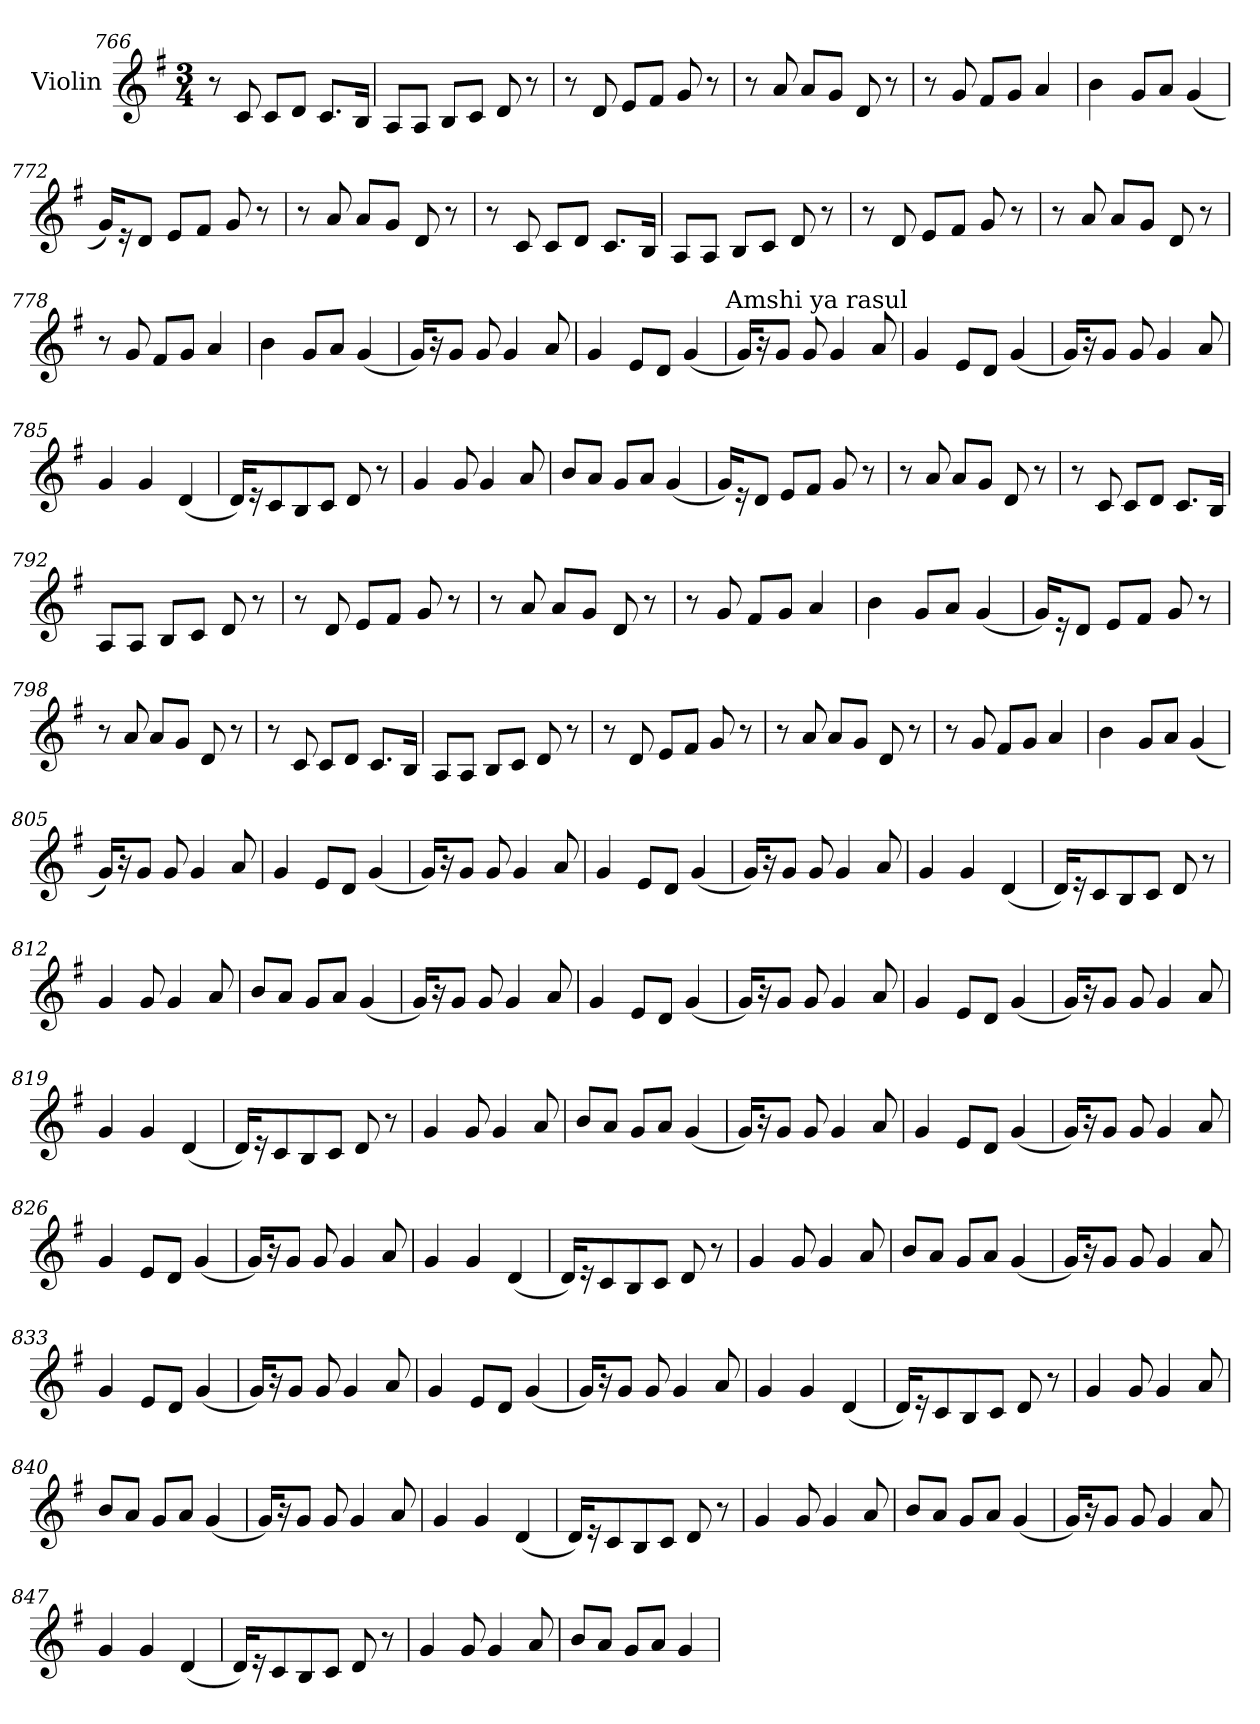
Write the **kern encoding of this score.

**kern
*part1
*staff1
*I"Violin
*clefG2
*k[f#]
*G:
*M3/4
=766
8r
8c/
8c/L
8d/J
8.c/L
16B/Jk
=767
8A/L
8A/J
8B/L
8c/J
8d/
8r
=768
8r
8d/
8e/L
8f#/J
8g/
8r
!!LO:PB:g=z
=769
8r
8a/
8a/L
8g/J
8d/
8r
=770
8r
8g/
8f#/L
8g/J
4a/
=771
4b\
8g/L
8a/J
(<4g/
=772
16g/KL)
16r
8d/J
8e/L
8f#/J
8g/
8r
=773
8r
8a/
8a/L
8g/J
8d/
8r
=774
8r
8c/
8c/L
8d/J
8.c/L
16B/Jk
!!LO:LB:g=z
=775
8A/L
8A/J
8B/L
8c/J
8d/
8r
=776
8r
8d/
8e/L
8f#/J
8g/
8r
=777
8r
8a/
8a/L
8g/J
8d/
8r
=778
8r
8g/
8f#/L
8g/J
4a/
=779
4b\
8g/L
8a/J
(<4g/
=780
16g/KL)
16r
8g/J
8g/
4g/
8a/
!!LO:LB:g=z
=781
4g/
8e/L
8d/J
(<4g/
!LO:TX:a:t=Amshi ya rasul
=782
16g/KL)
16r
8g/J
8g/
4g/
8a/
=783
4g/
8e/L
8d/J
(<4g/
=784
16g/KL)
16r
8g/J
8g/
4g/
8a/
=785
4g/
4g/
(<4d/
=786
16d/KL)
16r
8c/
8B/
8c/J
8d/
8r
!!LO:LB:g=z
=787
4g/
8g/
4g/
8a/
=788
8b/L
8a/J
8g/L
8a/J
(<4g/
=789
16g/KL)
16r
8d/J
8e/L
8f#/J
8g/
8r
=790
8r
8a/
8a/L
8g/J
8d/
8r
=791
8r
8c/
8c/L
8d/J
8.c/L
16B/Jk
=792
8A/L
8A/J
8B/L
8c/J
8d/
8r
!!LO:LB:g=z
=793
8r
8d/
8e/L
8f#/J
8g/
8r
=794
8r
8a/
8a/L
8g/J
8d/
8r
=795
8r
8g/
8f#/L
8g/J
4a/
=796
4b\
8g/L
8a/J
(<4g/
=797
16g/KL)
16r
8d/J
8e/L
8f#/J
8g/
8r
=798
8r
8a/
8a/L
8g/J
8d/
8r
!!LO:LB:g=z
=799
8r
8c/
8c/L
8d/J
8.c/L
16B/Jk
=800
8A/L
8A/J
8B/L
8c/J
8d/
8r
=801
8r
8d/
8e/L
8f#/J
8g/
8r
=802
8r
8a/
8a/L
8g/J
8d/
8r
=803
8r
8g/
8f#/L
8g/J
4a/
=804
4b\
8g/L
8a/J
(<4g/
!!LO:LB:g=z
=805
16g/KL)
16r
8g/J
8g/
4g/
8a/
=806
4g/
8e/L
8d/J
(<4g/
=807
16g/KL)
16r
8g/J
8g/
4g/
8a/
=808
4g/
8e/L
8d/J
(<4g/
=809
16g/KL)
16r
8g/J
8g/
4g/
8a/
=810
4g/
4g/
(<4d/
!!LO:LB:g=z
=811
16d/KL)
16r
8c/
8B/
8c/J
8d/
8r
=812
4g/
8g/
4g/
8a/
=813
8b/L
8a/J
8g/L
8a/J
(<4g/
=814
16g/KL)
16r
8g/J
8g/
4g/
8a/
=815
4g/
8e/L
8d/J
(<4g/
=816
16g/KL)
16r
8g/J
8g/
4g/
8a/
!!LO:PB:g=z
=817
4g/
8e/L
8d/J
(<4g/
=818
16g/KL)
16r
8g/J
8g/
4g/
8a/
=819
4g/
4g/
(<4d/
=820
16d/KL)
16r
8c/
8B/
8c/J
8d/
8r
=821
4g/
8g/
4g/
8a/
=822
8b/L
8a/J
8g/L
8a/J
(<4g/
!!LO:LB:g=z
=823
16g/KL)
16r
8g/J
8g/
4g/
8a/
=824
4g/
8e/L
8d/J
(<4g/
=825
16g/KL)
16r
8g/J
8g/
4g/
8a/
=826
4g/
8e/L
8d/J
(<4g/
=827
16g/KL)
16r
8g/J
8g/
4g/
8a/
=828
4g/
4g/
(<4d/
!!LO:LB:g=z
=829
16d/KL)
16r
8c/
8B/
8c/J
8d/
8r
=830
4g/
8g/
4g/
8a/
=831
8b/L
8a/J
8g/L
8a/J
(<4g/
=832
16g/KL)
16r
8g/J
8g/
4g/
8a/
=833
4g/
8e/L
8d/J
(<4g/
=834
16g/KL)
16r
8g/J
8g/
4g/
8a/
!!LO:LB:g=z
=835
4g/
8e/L
8d/J
(<4g/
=836
16g/KL)
16r
8g/J
8g/
4g/
8a/
=837
4g/
4g/
(<4d/
=838
16d/KL)
16r
8c/
8B/
8c/J
8d/
8r
=839
4g/
8g/
4g/
8a/
=840
8b/L
8a/J
8g/L
8a/J
(<4g/
!!LO:LB:g=z
=841
16g/KL)
16r
8g/J
8g/
4g/
8a/
=842
4g/
4g/
(<4d/
=843
16d/KL)
16r
8c/
8B/
8c/J
8d/
8r
=844
4g/
8g/
4g/
8a/
=845
8b/L
8a/J
8g/L
8a/J
(<4g/
=846
16g/KL)
16r
8g/J
8g/
4g/
8a/
!!LO:LB:g=z
=847
4g/
4g/
(<4d/
=848
16d/KL)
16r
8c/
8B/
8c/J
8d/
8r
=849
4g/
8g/
4g/
8a/
=850
8b/L
8a/J
8g/L
8a/J
4g/
=
*-
